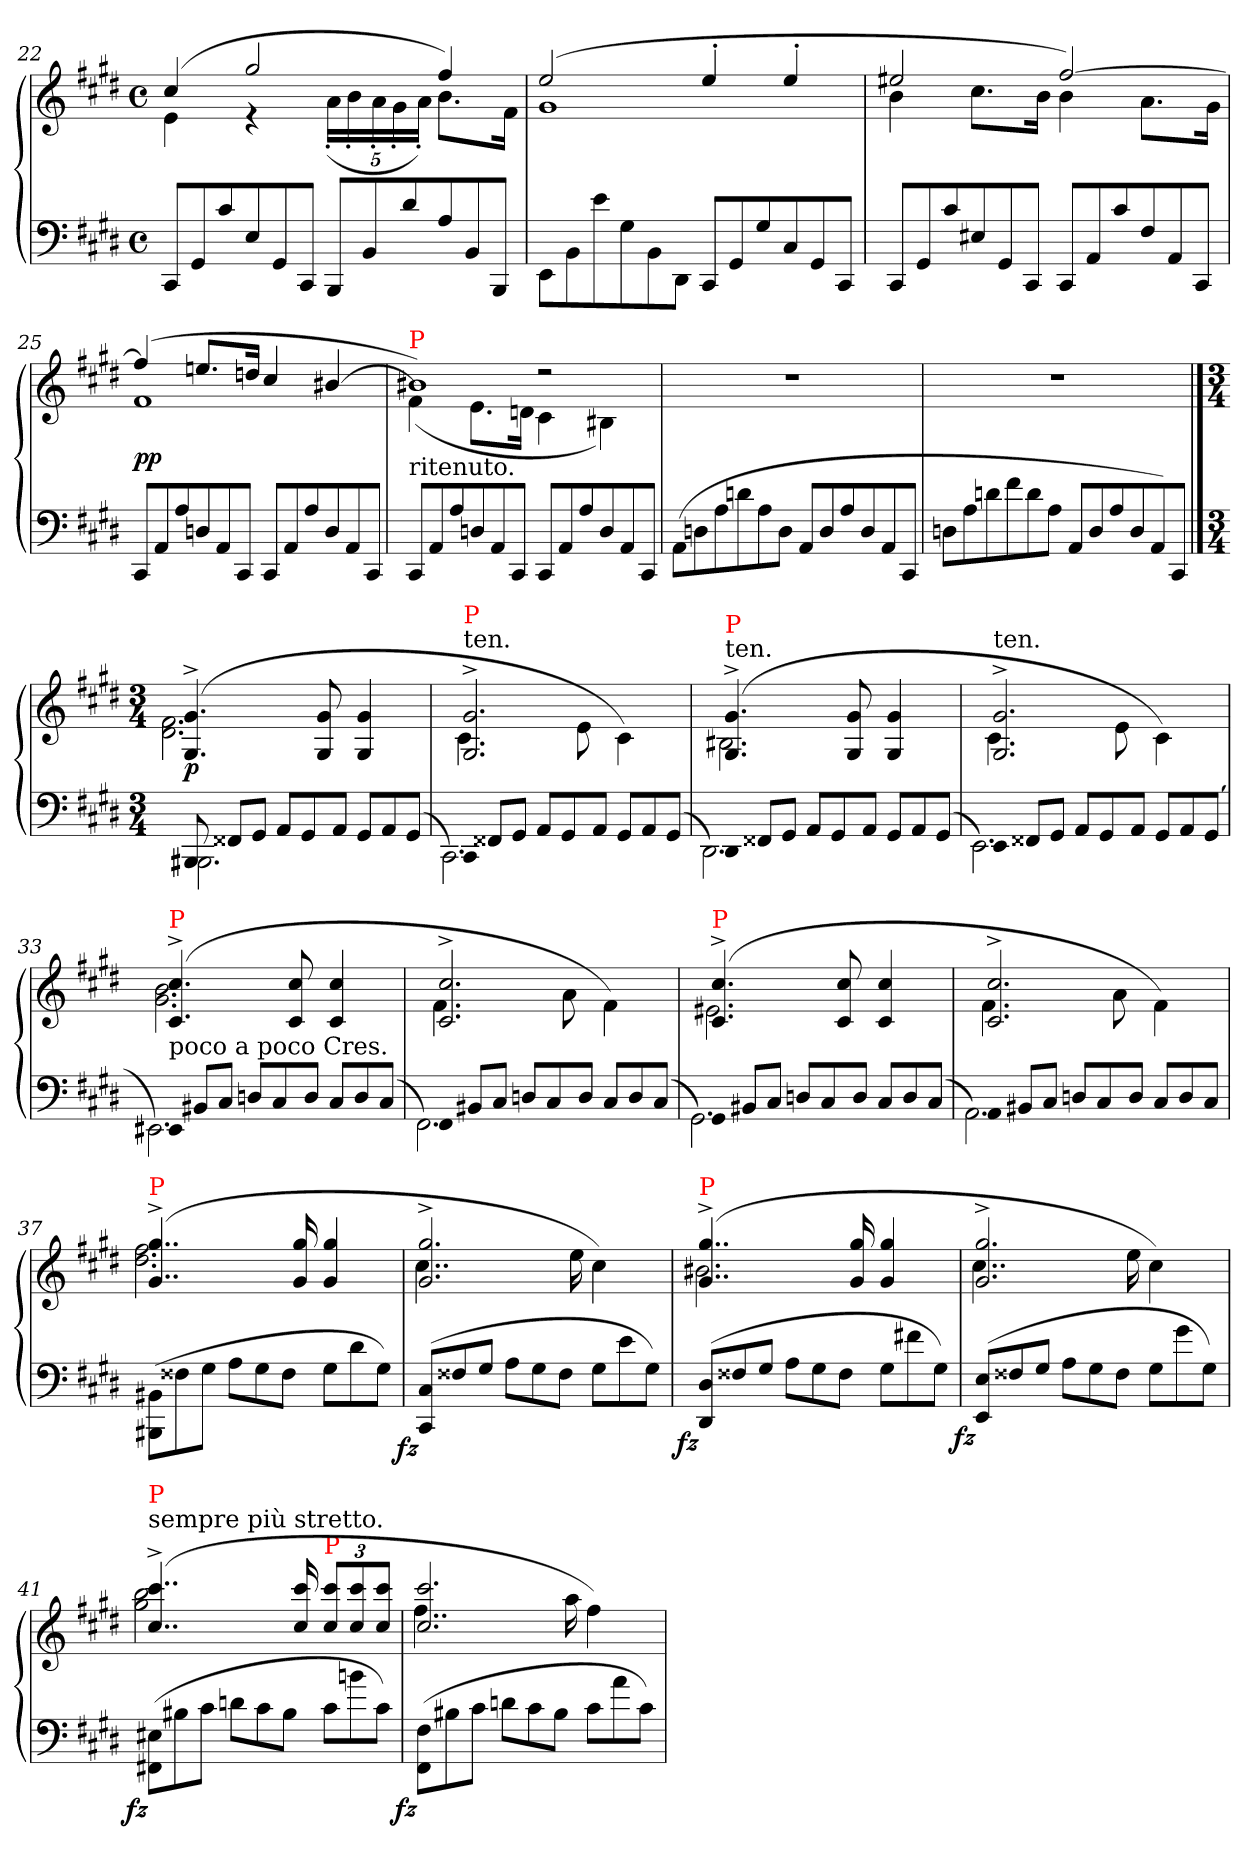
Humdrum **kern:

**kern	**kern	**dynam
*part1	*part1	*part1
*staff2	*staff1	*staff1/2
*clefF4	*clefG2	*
*k[f#c#g#d#]	*k[f#c#g#d#]	*
*c#:	*c#:	*
*M4/4	*M4/4	*
*met(c)	*met(c)	*
*Xtuplet	*	*
=22	=22	=22
*	*^	*
12CC#L	(>4cc#	4e	.
12GG#	.	.	.
12c#	.	.	.
12E	2gg#	4r	.
12GG#	.	.	.
12CC#J	.	.	.
*	*	*Xbrackettup	*
12BBBL	.	(>20a'>LL	.
.	.	20b'>	.
12BB	.	.	.
.	.	20a'>	.
.	.	20g#'>	.
12d#	.	.	.
.	.	20a'>JJ)	.
12A	4ff#)	8.b\L	.
12BB	.	.	.
12BBBJ	.	.	.
.	.	16f#Jk	.
=23	=23	=23	=23
12EEL	(>2ee	1g#	.
12BB	.	.	.
12e	.	.	.
12G#	.	.	.
12BB	.	.	.
12DD#J	.	.	.
12CC#L	4ee'<	.	.
12GG#	.	.	.
12G#	.	.	.
12C#	4ee'<	.	.
12GG#	.	.	.
12CC#J	.	.	.
=24	=24	=24	=24
12CC#L	2ee#X	4b	.
12GG#	.	.	.
12c#	.	.	.
12E#X	.	8.cc#L	.
12GG#	.	.	.
12CC#J	.	.	.
.	.	16bJk	.
12CC#L	[2ff#)	4b	.
12AA	.	.	.
12c#	.	.	.
12F#	.	8.aL	.
12AA	.	.	.
12CC#J	.	.	.
.	.	16g#Jk	.
=25	=25	=25	=25
12CC#L	(>4ff#]	1f#	pp
12AA	.	.	.
12A	.	.	.
12Dn	8.eenL	.	.
12AA	.	.	.
12CC#J	.	.	.
.	16ddnJk	.	.
12CC#L	4cc#	.	.
12AA	.	.	.
12A	.	.	.
12D	[4b#X	.	.
12AA	.	.	.
12CC#J	.	.	.
=26	=26	=26	=26
!	!LO:TX:a:color=red:t=P	!	!
!	!LO:TX:b:t=ritenuto.	!	!
!	!LO:N:vis=1	!	!
12CC#L	2b#X])	(>4f#	.
12AA	.	.	.
12A	.	.	.
12Dn	.	8.eL	.
12AA	.	.	.
12CC#J	.	.	.
.	.	16dnJk	.
12CC#L	2r	4c#	.
12AA	.	.	.
12A	.	.	.
12D	.	4B#X)	.
12AA	.	.	.
12CC#J	.	.	.
*	*v	*v	*
=27	=27	=27
(>12AAL	1rdd	.
12Dn	.	.
12A	.	.
12dn	.	.
12A	.	.
12DJ	.	.
12AAL	.	.
12D	.	.
12A	.	.
12D	.	.
12AA	.	.
12CC#J	.	.
=28	=28	=28
12DnL	1rdd	.
12A	.	.
12dn	.	.
12f#	.	.
12d	.	.
12AJ	.	.
12AAL	.	.
12D	.	.
12A	.	.
12D	.	.
12AA)	.	.
12CC#J	.	.
==	==	==
*M3/4	*M3/4	*
!	!LO:TX:a:t=ten.	!
!	!LO:TX:a:color=red:t=P	!
!LO:N:vis=2	!	!
*^	*^	*
12BBB#X	2.BBB#X)	(>4.g#^< 4.G#^<	2.f# 2.d#	p
12FF##XL	.	.	.	.
12GG#J	.	.	.	.
12AAL	.	.	.	.
12GG#	.	.	.	.
.	.	8g# 8G#	.	.
12AAJ	.	.	.	.
12GG#L	.	4g# 4G#	.	.
12AA	.	.	.	.
(<12GG#J	.	.	.	.
=30	=30	=30	=30	=30
!	!	!LO:TX:a:t=ten.	!	!
!	!	!LO:TX:a:color=red:t=P	!	!
!LO:N:vis=2	!	!	!	!
12CC#	2.CC#)	2.g#^< 2.G#^<	4.c#	.
12FF##XL	.	.	.	.
12GG#J	.	.	.	.
12AAL	.	.	.	.
12GG#	.	.	.	.
.	.	.	8e	.
12AAJ	.	.	.	.
12GG#L	.	.	4c#)	.
12AA	.	.	.	.
(<12GG#J	.	.	.	.
=31	=31	=31	=31	=31
!	!	!LO:TX:a:t=ten.	!	!
!	!	!LO:TX:a:color=red:t=P	!	!
!LO:N:vis=2	!	!	!	!
12DD#	2.DD#)	(>4.g#^< 4.G#^<	2.B#X	.
12FF##XL	.	.	.	.
12GG#J	.	.	.	.
12AAL	.	.	.	.
12GG#	.	.	.	.
.	.	8g# 8G#	.	.
12AAJ	.	.	.	.
12GG#L	.	4g# 4G#	.	.
12AA	.	.	.	.
(<12GG#J	.	.	.	.
=32	=32	=32	=32	=32
!	!	!LO:TX:a:t=ten.	!	!
!LO:N:vis=2	!	!	!	!
12EE	2.EE)	2.g#^ 2.G#^	4.c#	.
12FF##XL	.	.	.	.
12GG#J	.	.	.	.
12AAL	.	.	.	.
12GG#	.	.	.	.
.	.	.	8e	.
12AAJ	.	.	.	.
12GG#L	.	.	4c#)	.
12AA	.	.	.	.
(<12GG#J	.	.	.	.
=33	=33	=33	=33	=33
!	!	!LO:TX:a:color=red:t=P	!	!
!LO:TX:a:t=poco a poco Cres.	!	!	!	!
!LO:N:vis=2	!	!	!	!
12EE#X	2.EE#X)	(>4.cc#^> 4.c#^>	2.b 2.g#	.
12BB#XL	.	.	.	.
12C#J	.	.	.	.
12DnL	.	.	.	.
12C#	.	.	.	.
.	.	8cc# 8c#	.	.
12DJ	.	.	.	.
12C#L	.	4cc# 4c#	.	.
12D	.	.	.	.
(<12C#J	.	.	.	.
=34	=34	=34	=34	=34
!LO:N:vis=2	!	!	!	!
12FF#	2.FF#)	2.cc#^> 2.c#^>	4.f#	.
12BB#XL	.	.	.	.
12C#J	.	.	.	.
12DnL	.	.	.	.
12C#	.	.	.	.
.	.	.	8a	.
12DJ	.	.	.	.
12C#L	.	.	4f#)	.
12D	.	.	.	.
(<12C#J	.	.	.	.
=35	=35	=35	=35	=35
!	!	!LO:TX:a:color=red:t=P	!	!
!LO:N:vis=2	!	!	!	!
12GG#	2.GG#)	(>4.cc#^< 4.c#^<	2.e#X	.
12BB#XL	.	.	.	.
12C#J	.	.	.	.
12DnL	.	.	.	.
12C#	.	.	.	.
.	.	8cc# 8c#	.	.
12DJ	.	.	.	.
12C#L	.	4cc# 4c#	.	.
12D	.	.	.	.
(<12C#J	.	.	.	.
=36	=36	=36	=36	=36
!LO:N:vis=2	!	!	!	!
12AA	2.AA)	2.cc#^< 2.c#^<	4.f#	.
12BB#XL	.	.	.	.
12C#J	.	.	.	.
12DnL	.	.	.	.
12C#	.	.	.	.
.	.	.	8a	.
12DJ	.	.	.	.
12C#L	.	.	4f#)	.
12D	.	.	.	.
(<12C#J	.	.	.	.
*v	*v	*	*	*
=37	=37	=37	=37
!	!LO:TX:a:color=red:t=P	!	!
!	!	!	!LO:DY:b=2
!	!	!	!LO:DY:n=1:rj
(>12BB#X\ 12BBB#X\L	(>4..gg#^< 4..g#^<	2.ff# 2.dd#	fz f
12F##X	.	.	.
12G#J	.	.	.
12AL	.	.	.
12G#	.	.	.
12F##J	.	.	.
.	16gg# 16g#	.	.
12G#L	4gg# 4g#	.	.
12d#	.	.	.
12G#J)	.	.	.
=38	=38	=38	=38
!	!	!	!LO:DY:b=2:rj
(>12C# 12CC#L	2.gg#^< 2.g#^<	4..cc#	fz
12F##X	.	.	.
12G#J	.	.	.
12AL	.	.	.
12G#	.	.	.
12F##J	.	.	.
.	.	16ee	.
12G#L	.	4cc#)	.
12e	.	.	.
12G#J)	.	.	.
=39	=39	=39	=39
!	!LO:TX:a:color=red:t=P	!	!
!	!	!	!LO:DY:b=2:rj
(>12D# 12DD#L	(>4..gg#^< 4..g#^<	2.b#X	fz
12F##X	.	.	.
12G#J	.	.	.
12AL	.	.	.
12G#	.	.	.
12F##J	.	.	.
.	16gg# 16g#	.	.
12G#L	4gg# 4g#	.	.
12f#X	.	.	.
12G#J)	.	.	.
=40	=40	=40	=40
!	!	!	!LO:DY:b=2:rj
(>12E 12EEL	2.gg#^< 2.g#^<	4..cc#	fz
12F##X	.	.	.
12G#J	.	.	.
12AL	.	.	.
12G#	.	.	.
12F##J	.	.	.
.	.	16ee	.
12G#L	.	4cc#)	.
12g#	.	.	.
12G#J)	.	.	.
=41	=41	=41	=41
!	!LO:TX:a:t=sempre più stretto.	!	!
!	!LO:TX:a:color=red:t=P	!	!
!	!	!	!LO:DY:b=2:rj
(<12E#X 12FF#XL	(>4..ccc#^< 4..cc#^<	2bb 2gg#	fz
12B#X	.	.	.
12c#J	.	.	.
12dnL	.	.	.
12c#	.	.	.
12B#J	.	.	.
.	16ccc# 16cc#	.	.
!	!LO:TX:a:color=red:t=P	!	!
12c#L	12ccc#/ 12cc#/L	4ryy	.
12bn	12ccc# 12cc#	.	.
12c#J)	12ccc# 12cc#J	.	.
=42	=42	=42	=42
!	!	!	!LO:DY:b=2:rj
(<12F# 12FF#L	2.ccc# 2.cc#	4..ff#	fz
12B#X	.	.	.
12c#J	.	.	.
12dnL	.	.	.
12c#	.	.	.
12B#J	.	.	.
.	.	16aa	.
12c#L	.	4ff#)	.
12a	.	.	.
12c#J)	.	.	.
*	*v	*v	*
=	=	=
*-	*-	*-
